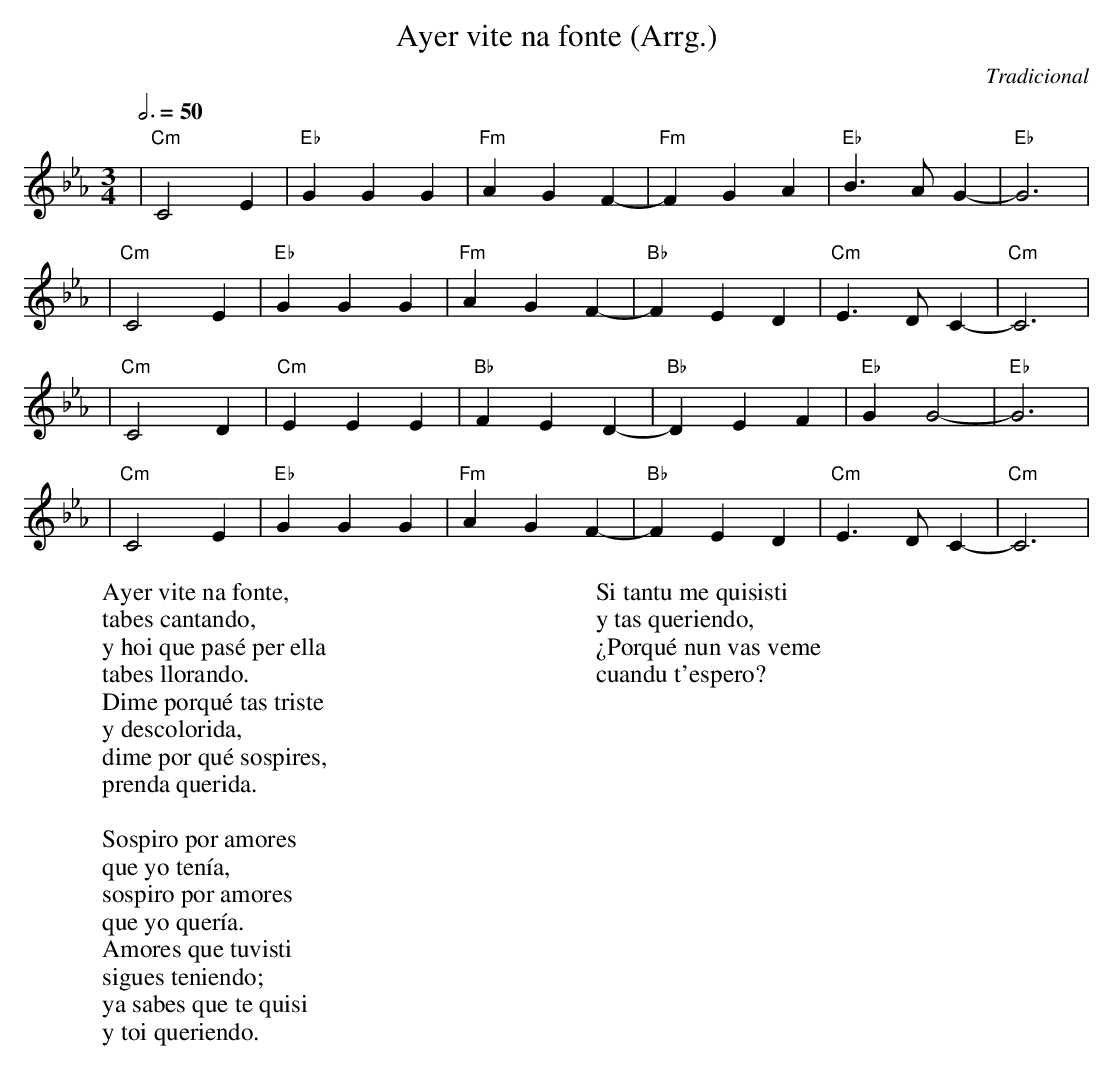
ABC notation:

X:1
T:Ayer vite na fonte (Arrg.)
C:Tradicional
M:3/4
L:1/4
Q:3/4=50
K:Cm
|"Cm"C2 E|"Eb"GGG|"Fm"AGF-|"Fm"FGA|"Eb"B>AG-|"Eb"G3|
|"Cm"C2 E|"Eb"GGG|"Fm"AGF-|"Bb"FED|"Cm"E>DC-|"Cm"C3|
|"Cm"C2 D|"Cm"EEE|"Bb"FED-|"Bb"DEF|"Eb"G G2-|"Eb"G3|
|"Cm"C2 E|"Eb"GGG|"Fm"AGF-|"Bb"FED|"Cm"E>DC-|"Cm"C3|
W:Ayer vite na fonte,
W:tabes cantando,
W:y hoi que pasé per ella
W:tabes llorando.
W:Dime porqué tas triste
W:y descolorida,
W:dime por qué sospires,
W:prenda querida.
W:
W:Sospiro por amores
W:que yo tenía,
W:sospiro por amores
W:que yo quería.
W:Amores que tuvisti
W:sigues teniendo;
W:ya sabes que te quisi
W:y toi queriendo.
W:
W:Si tantu me quisisti
W:y tas queriendo,
W:¿Porqué nun vas veme
W:cuandu t'espero?
W:
